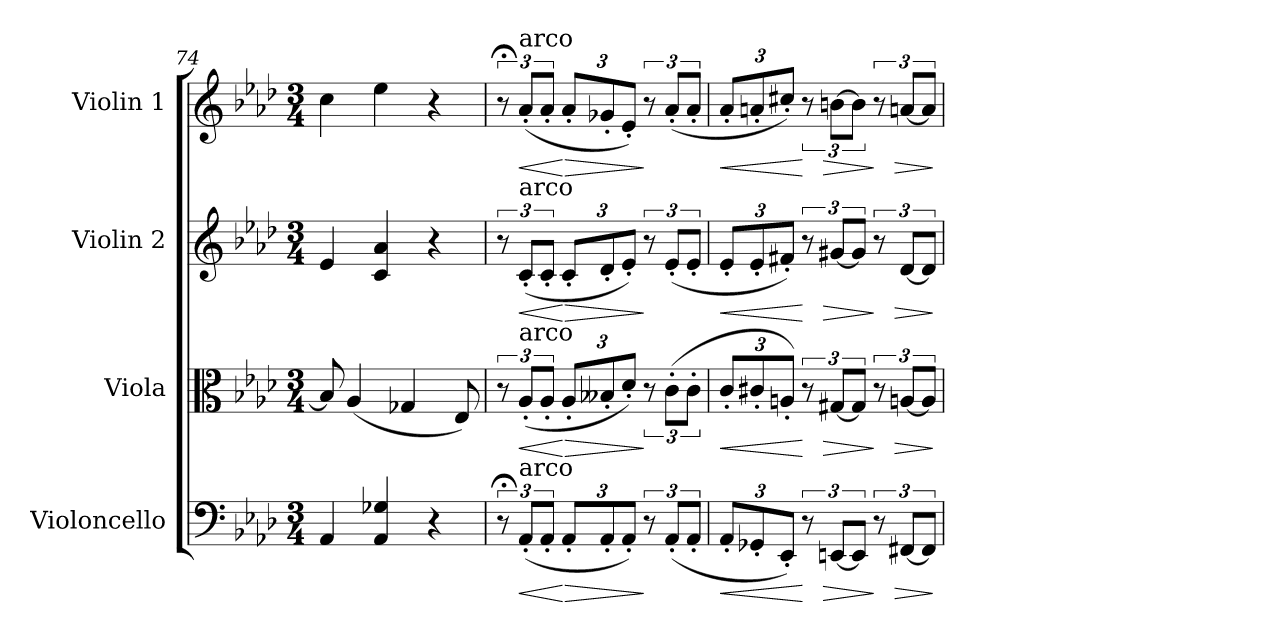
**kern	**dynam	**kern	**dynam	**kern	**dynam	**kern	**dynam
*part4	*part4	*part3	*part3	*part2	*part2	*part1	*part1
*staff4	*staff4	*staff3	*staff3	*staff2	*staff2	*staff1	*staff1
*I"Violoncello	*	*I"Viola	*	*I"Violin 2	*	*I"Violin 1	*
*I'Vc	*	*I'Vla	*	*I'Vln	*	*I'Vln	*
*clefF4	*	*clefC3	*	*clefG2	*	*clefG2	*
*k[b-e-a-d-]	*	*k[b-e-a-d-]	*	*k[b-e-a-d-]	*	*k[b-e-a-d-]	*
*M3/4	*	*M3/4	*	*M3/4	*	*M3/4	*
=74	=74	=74	=74	=74	=74	=74	=74
4AA-/	.	8B-/]	.	4e-/	.	4cc\	.
.	.	(4A-/	.	.	.	.	.
4AA-/ 4G-X/	.	.	.	4c/ 4a-/	.	4ee-\	.
.	.	4G-X/	.	.	.	.	.
4r	.	.	.	4r	.	4r	.
.	.	8E-/)	.	.	.	.	.
=75	=75	=75	=75	=75	=75	=75	=75
12r;	.	12r	.	12r	.	12r;<	.
!	!	!	!	!	!	!LO:TX:a:t=arco	!
!	!	!	!	!LO:TX:a:t=arco	!	!	!
!	!	!LO:TX:a:t=arco	!	!	!	!	!
!LO:TX:a:t=arco	!	!	!	!	!	!	!
!	!LO:HP:b	!	!LO:HP:b	!	!LO:HP:b	!	!LO:HP:b
(12AA-'/L	<	(12A-'/L	<	(12c'/L	<	(12a-'/L	<
12AA-'/J	.	12A-'/J	.	12c'/J	.	12a-'/J	.
*Xbrackettup	*	*	*	*	*	*	*
!	!LO:HP:n=1:b	!	!	!	!	!	!
*	*	*Xbrackettup	*	*	*	*	*
!	!	!	!LO:HP:n=1:b	!	!	!	!
*	*	*	*	*Xbrackettup	*	*	*
!	!	!	!	!	!LO:HP:n=1:b	!	!
*	*	*	*	*	*	*Xbrackettup	*
!	!	!	!	!	!	!	!LO:HP:n=1:b
12AA-'/L	[ >	12A-'/L	[ >	12c'/L	[ >	12a-'/L	[ >
12AA-'/	.	12B--X'/	.	12d-'/	.	12g-X'/	.
12AA-'/J)	.	12d-'/J)	.	12e-'/J)	.	12e-'/J)	.
*brackettup	*	*brackettup	*	*brackettup	*	*brackettup	*
12r	]	12r	]	12r	]	12r	]
(12AA-'/L	.	(12c'\L	.	(12e-'/L	.	(12a-'/L	.
12AA-'/J	.	12c'\J	.	12e-'/J	.	12a-'/J	.
!!LO:LB:g=z
=76	=76	=76	=76	=76	=76	=76	=76
*Xbrackettup	*	*	*	*	*	*	*
!	!LO:HP:b	!	!	!	!	!	!
*	*	*Xbrackettup	*	*	*	*	*
!	!	!	!LO:HP:b	!	!	!	!
*	*	*	*	*Xbrackettup	*	*	*
!	!	!	!	!	!LO:HP:b	!	!
*	*	*	*	*	*	*Xbrackettup	*
!	!	!	!	!	!	!	!LO:HP:b
12AA-'/L	<	12c'/L	<	12e-'/L	<	12a-'/L	<
12GG-X'/	.	12c#X'/	.	12e-'/	.	12an'/	.
12EE-'/J)	.	12An'/J)	.	12f#X'/J)	.	12cc#X'/J)	.
*brackettup	*	*brackettup	*	*brackettup	*	*brackettup	*
12r	[	12r	[	12r	[	12r	[
!	!LO:HP:b	!	!LO:HP:b	!	!LO:HP:b	!	!LO:HP:b
[12EEn/L	>	[12G#X/L	>	[12g#X/L	>	[12bn\L	>
12EE/J]	.	12G#/J]	.	12g#/J]	.	12b\J]	.
12r	]	12r	]	12r	]	12r	]
!	!LO:HP:b	!	!LO:HP:b	!	!LO:HP:b	!	!LO:HP:b
[12FF#X/L	>	[12An/L	>	[12d-/L	>	[12an/L	>
12FF#/J]	.	12A/J]	.	12d-/J]	.	12a/J]	.
.	]	.	]	.	]	.	]
=	=	=	=	=	=	=	=
*-	*-	*-	*-	*-	*-	*-	*-
